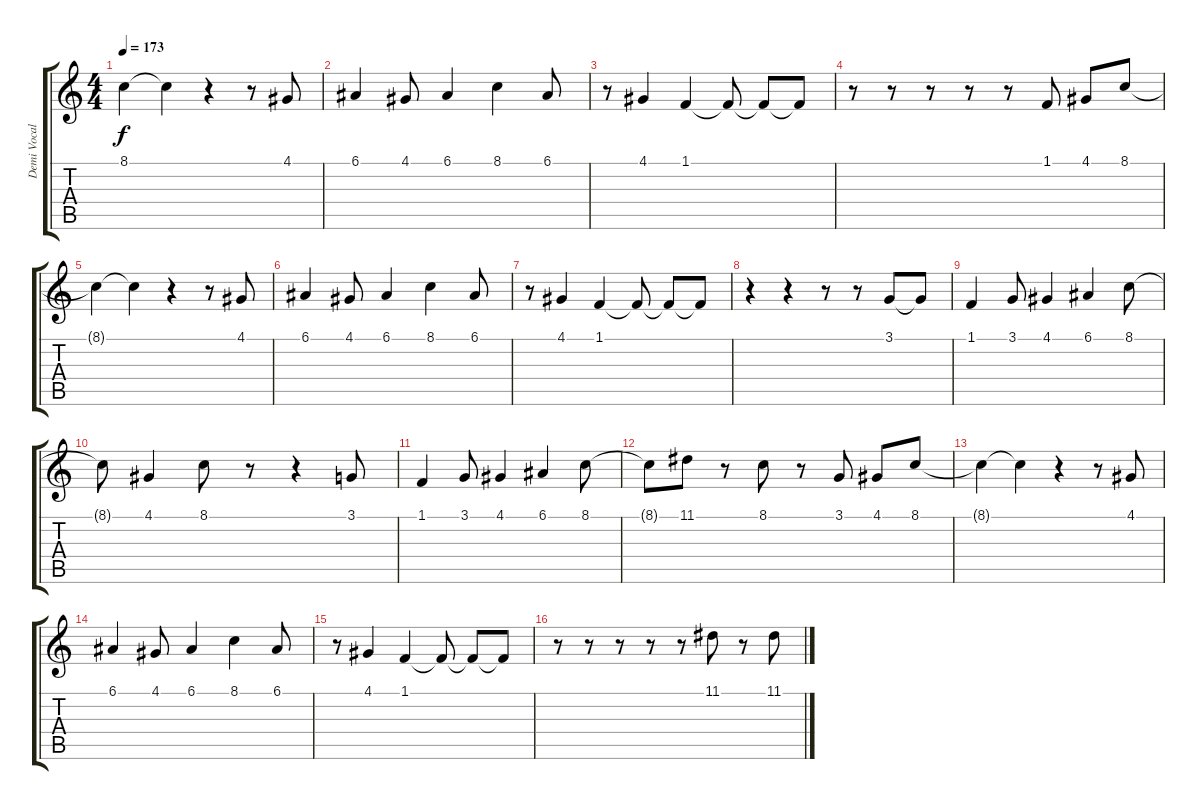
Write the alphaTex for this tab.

\track ("Demi Vocal" "Demi Vocal") {instrument acousticgrandpiano}
\staff {score tabs}
\tuning (E4 B3 G3 D3 A2 E2) {hide}
\ts (4 4)
\tempo 173
\clef g2
\ks c
8.1{t}.4{dy f} 8.1{t}.4 r.4 r.8 4.1.8 |
6.1.4 4.1.8 6.1.4 8.1.4 6.1.8 |
r.8 4.1.4 1.1.4 1.1{t}.8 1.1{t}.8 1.1{t}.8 |
r.8 r.8 r.8 r.8 r.8 1.1.8 4.1.8 8.1.8 |
8.1{t}.4 8.1{t}.4 r.4 r.8 4.1.8 |
6.1.4 4.1.8 6.1.4 8.1.4 6.1.8 |
r.8 4.1.4 1.1.4 1.1{t}.8 1.1{t}.8 1.1{t}.8 |
r.4 r.4 r.8 r.8 3.1.8 3.1{t}.8 |
1.1.4 3.1.8 4.1.4 6.1.4 8.1.8 |
8.1{t}.8 4.1.4 8.1.8 r.8 r.4 3.1.8 |
1.1.4 3.1.8 4.1.4 6.1.4 8.1.8 |
8.1{t}.8 11.1.8 r.8 8.1.8 r.8 3.1.8 4.1.8 8.1.8 |
8.1{t}.4 8.1{t}.4 r.4 r.8 4.1.8 |
6.1.4 4.1.8 6.1.4 8.1.4 6.1.8 |
r.8 4.1.4 1.1.4 1.1{t}.8 1.1{t}.8 1.1{t}.8 |
r.8 r.8 r.8 r.8 r.8 11.1.8 r.8 11.1.8
